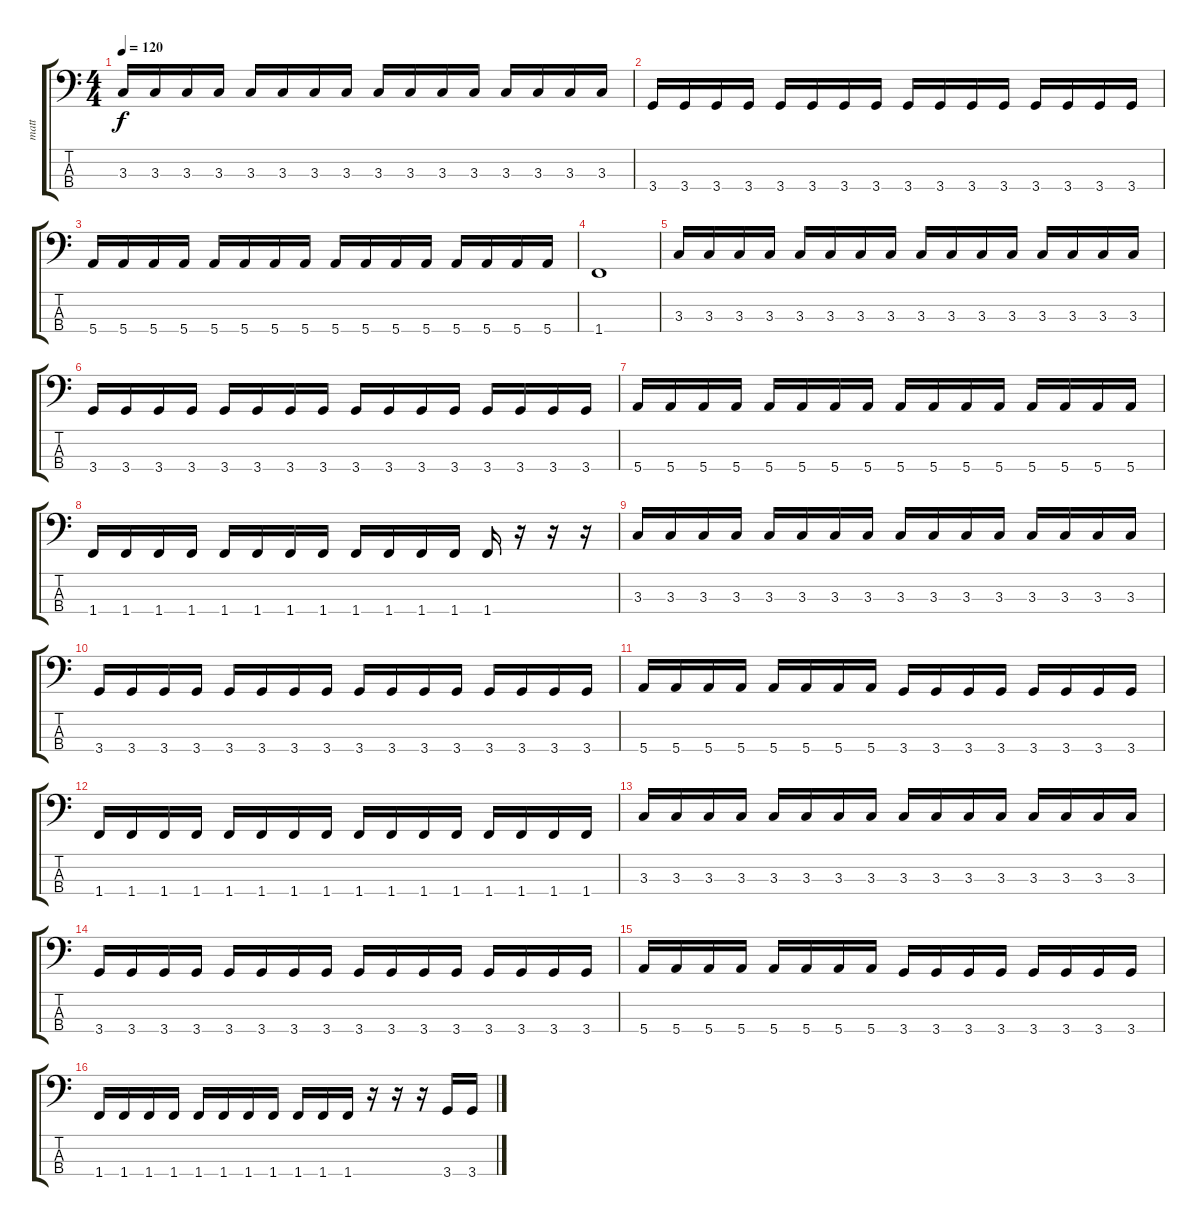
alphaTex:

\track ("matt" "matt") {instrument electricbasspick}
\staff {score tabs}
\tuning (G2 D2 A1 E1) {hide}
\ts (4 4)
\tempo 120
\tempo 100
\tempo 120
\clef f4
\ks c
3.3.16{dy f instrument electricbasspick} 3.3.16 3.3.16 3.3.16 3.3.16 3.3.16 3.3.16 3.3.16 3.3.16 3.3.16 3.3.16 3.3.16 3.3.16 3.3.16 3.3.16 3.3.16 |
3.4.16 3.4.16 3.4.16 3.4.16 3.4.16 3.4.16 3.4.16 3.4.16 3.4.16 3.4.16 3.4.16 3.4.16 3.4.16 3.4.16 3.4.16 3.4.16 |
5.4.16 5.4.16 5.4.16 5.4.16 5.4.16 5.4.16 5.4.16 5.4.16 5.4.16 5.4.16 5.4.16 5.4.16 5.4.16 5.4.16 5.4.16 5.4.16 |
1.4.1 |
3.3.16 3.3.16 3.3.16 3.3.16 3.3.16 3.3.16 3.3.16 3.3.16 3.3.16 3.3.16 3.3.16 3.3.16 3.3.16 3.3.16 3.3.16 3.3.16 |
3.4.16 3.4.16 3.4.16 3.4.16 3.4.16 3.4.16 3.4.16 3.4.16 3.4.16 3.4.16 3.4.16 3.4.16 3.4.16 3.4.16 3.4.16 3.4.16 |
5.4.16 5.4.16 5.4.16 5.4.16 5.4.16 5.4.16 5.4.16 5.4.16 5.4.16 5.4.16 5.4.16 5.4.16 5.4.16 5.4.16 5.4.16 5.4.16 |
1.4.16 1.4.16 1.4.16 1.4.16 1.4.16 1.4.16 1.4.16 1.4.16 1.4.16 1.4.16 1.4.16 1.4.16 1.4.16 r.16 r.16 r.16 |
3.3.16 3.3.16 3.3.16 3.3.16 3.3.16 3.3.16 3.3.16 3.3.16 3.3.16 3.3.16 3.3.16 3.3.16 3.3.16 3.3.16 3.3.16 3.3.16 |
3.4.16 3.4.16 3.4.16 3.4.16 3.4.16 3.4.16 3.4.16 3.4.16 3.4.16 3.4.16 3.4.16 3.4.16 3.4.16 3.4.16 3.4.16 3.4.16 |
5.4.16 5.4.16 5.4.16 5.4.16 5.4.16 5.4.16 5.4.16 5.4.16 3.4.16 3.4.16 3.4.16 3.4.16 3.4.16 3.4.16 3.4.16 3.4.16 |
1.4.16 1.4.16 1.4.16 1.4.16 1.4.16 1.4.16 1.4.16 1.4.16 1.4.16 1.4.16 1.4.16 1.4.16 1.4.16 1.4.16 1.4.16 1.4.16 |
3.3.16 3.3.16 3.3.16 3.3.16 3.3.16 3.3.16 3.3.16 3.3.16 3.3.16 3.3.16 3.3.16 3.3.16 3.3.16 3.3.16 3.3.16 3.3.16 |
3.4.16 3.4.16 3.4.16 3.4.16 3.4.16 3.4.16 3.4.16 3.4.16 3.4.16 3.4.16 3.4.16 3.4.16 3.4.16 3.4.16 3.4.16 3.4.16 |
5.4.16 5.4.16 5.4.16 5.4.16 5.4.16 5.4.16 5.4.16 5.4.16 3.4.16 3.4.16 3.4.16 3.4.16 3.4.16 3.4.16 3.4.16 3.4.16 |
1.4.16 1.4.16 1.4.16 1.4.16 1.4.16 1.4.16 1.4.16 1.4.16 1.4.16 1.4.16 1.4.16 r.16 r.16 r.16 3.4.16 3.4.16
